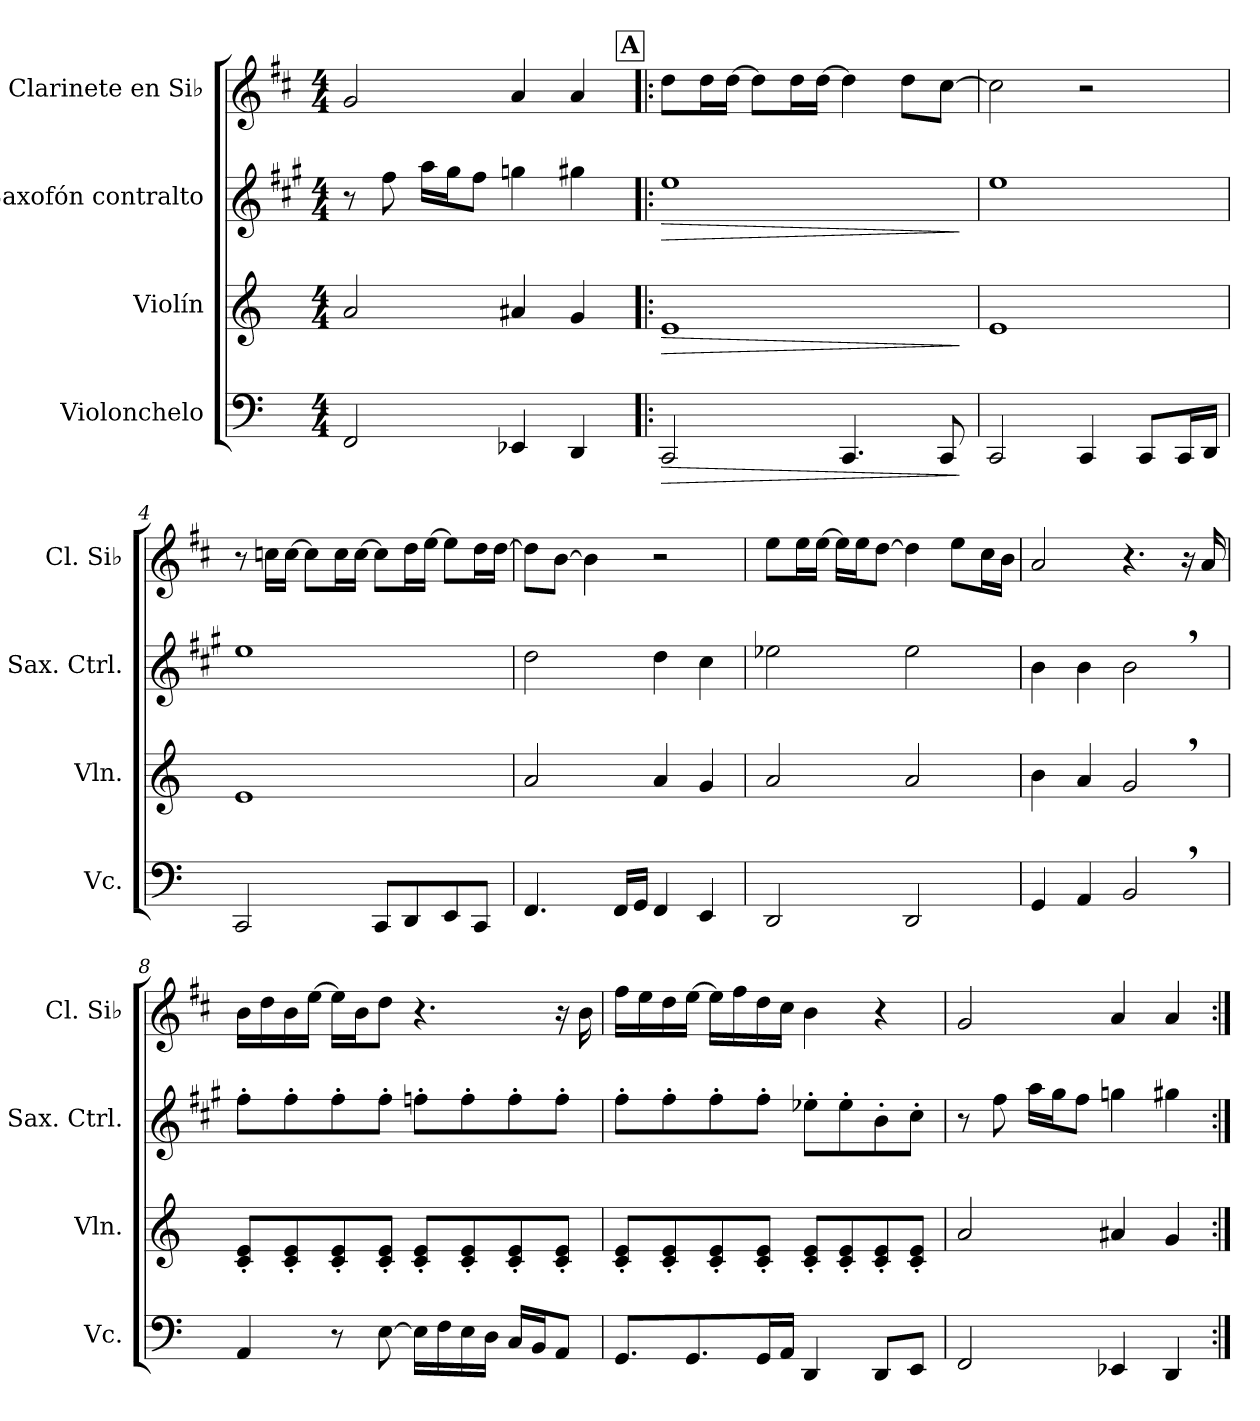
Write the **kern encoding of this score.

**kern	**dynam	**kern	**dynam	**kern	**dynam	**kern
*part4	*part4	*part3	*part3	*part2	*part2	*part1
*staff4	*staff4	*staff3	*staff3	*staff2	*staff2	*staff1
*I"Violonchelo	*	*I"Violín	*	*I"Saxofón contralto	*	*I"Clarinete en Si♭
*I'Vc.	*	*I'Vln.	*	*I'Sax. Ctrl.	*	*I'Cl. Si♭
*clefF4	*	*clefG2	*	*clefG2	*	*clefG2
*	*	*	*	*ITrd5c9	*	*ITrd1c2
*k[]	*	*k[]	*	*k[]	*	*k[]
*M4/4	*	*M4/4	*	*M4/4	*	*M4/4
*MM70	*	*MM70	*	*MM70	*	*MM70
=1	=1	=1	=1	=1	=1	=1
2FF/	.	2a/	.	8r	.	2f/
.	.	.	.	8a\	.	.
.	.	.	.	16cc\LL	.	.
.	.	.	.	16b\J	.	.
.	.	.	.	8a\J	.	.
4EE-X/	.	4a#X/	.	4b-X\	.	4g/
4DD/	.	4g/	.	4bn\	.	4g/
!!LO:REH:place=s1:a:B:fs=14:t=A
=2!|:	=2!|:	=2!|:	=2!|:	=2!|:	=2!|:	=2!|:
!	!LO:HP:b	!	!LO:HP:b	!	!LO:HP:b	!
2CC/	>	1e	>	1g	>	8cc\L
.	.	.	.	.	.	16cc\L
.	.	.	.	.	.	[16cc\JJ
.	.	.	.	.	.	8cc\L]
.	.	.	.	.	.	16cc\L
.	.	.	.	.	.	[16cc\JJ
4.CC/	.	.	.	.	.	4cc\]
.	.	.	.	.	.	8cc\L
8CC/	.	.	.	.	.	[8b\J
.	]	.	]	.	]	.
=3	=3	=3	=3	=3	=3	=3
2CC/	.	1e	.	1g	.	2b\]
4CC/	.	.	.	.	.	2r
8CC/L	.	.	.	.	.	.
16CC/L	.	.	.	.	.	.
16DD/JJ	.	.	.	.	.	.
!!LO:LB:g=z
=4	=4	=4	=4	=4	=4	=4
2CC/	.	1e	.	1g	.	8r
.	.	.	.	.	.	16b-X\LL
.	.	.	.	.	.	[16b-\JJ
.	.	.	.	.	.	8b-\L]
.	.	.	.	.	.	16b-\L
.	.	.	.	.	.	[16b-\JJ
8CC/L	.	.	.	.	.	8b-\L]
8DD/	.	.	.	.	.	16cc\L
.	.	.	.	.	.	[16dd\JJ
8EE/	.	.	.	.	.	8dd\L]
8CC/J	.	.	.	.	.	16cc\L
.	.	.	.	.	.	[16cc\JJ
=5	=5	=5	=5	=5	=5	=5
4.FF/	.	2a/	.	2f\	.	8cc\L]
.	.	.	.	.	.	[8a\J
.	.	.	.	.	.	4a\]
16FF/LL	.	.	.	.	.	.
16GG/JJ	.	.	.	.	.	.
4FF/	.	4a/	.	4f\	.	2r
4EE/	.	4g/	.	4e\	.	.
=6	=6	=6	=6	=6	=6	=6
2DD/	.	2a/	.	2g-X\	.	8dd\L
.	.	.	.	.	.	16dd\L
.	.	.	.	.	.	[16dd\JJ
.	.	.	.	.	.	16dd\LL]
.	.	.	.	.	.	16dd\J
.	.	.	.	.	.	[8cc\J
2DD/	.	2a/	.	2g-\	.	4cc\]
.	.	.	.	.	.	8dd\L
.	.	.	.	.	.	16b\L
.	.	.	.	.	.	16a\JJ
=7	=7	=7	=7	=7	=7	=7
4GG/	.	4b\	.	4d\	.	2g/
4AA/	.	4a/	.	4d\	.	.
2BB,/	.	2g,/	.	2d,\	.	4.r
.	.	.	.	.	.	16r
.	.	.	.	.	.	16g/
!!LO:LB:g=z
=8	=8	=8	=8	=8	=8	=8
4AA/	.	8c/' 8e/'L	.	8a'\L	.	16a\LL
.	.	.	.	.	.	16cc\
.	.	8c/' 8e/'	.	8a'\	.	16a\
.	.	.	.	.	.	[16dd\JJ
8r	.	8c/' 8e/'	.	8a'\	.	16dd\LL]
.	.	.	.	.	.	16a\J
[8E\	.	8c/' 8e/'J	.	8a'\J	.	8cc\J
16E\LL]	.	8c/' 8e/'L	.	8a-X'\L	.	4.r
16F\	.	.	.	.	.	.
16E\	.	8c/' 8e/'	.	8a-'\	.	.
16D\JJ	.	.	.	.	.	.
16C/LL	.	8c/' 8e/'	.	8a-'\	.	.
16BB/J	.	.	.	.	.	.
8AA/J	.	8c/' 8e/'J	.	8a-'\J	.	16r
.	.	.	.	.	.	16a\
=9	=9	=9	=9	=9	=9	=9
8.GG/L	.	8c/' 8e/'L	.	8a'\L	.	16ee\LL
.	.	.	.	.	.	16dd\
.	.	8c/' 8e/'	.	8a'\	.	16cc\
8.GG/	.	.	.	.	.	[16dd\JJ
.	.	8c/' 8e/'	.	8a'\	.	16dd\LL]
.	.	.	.	.	.	16ee\
16GG/L	.	8c/' 8e/'J	.	8a'\J	.	16cc\
16AA/JJ	.	.	.	.	.	16b\JJ
4DD/	.	8c/' 8e/'L	.	8g-X'\L	.	4a\
.	.	8c/' 8e/'	.	8g-'\	.	.
8DD/L	.	8c/' 8e/'	.	8d'\	.	4r
8EE/J	.	8c/' 8e/'J	.	8e'\J	.	.
=10	=10	=10	=10	=10	=10	=10
2FF/	.	2a/	.	8r	.	2f/
.	.	.	.	8a\	.	.
.	.	.	.	16cc\LL	.	.
.	.	.	.	16b\J	.	.
.	.	.	.	8a\J	.	.
4EE-X/	.	4a#X/	.	4b-X\	.	4g/
4DD/	.	4g/	.	4bn\	.	4g/
=:|!	=:|!	=:|!	=:|!	=:|!	=:|!	=:|!
*-	*-	*-	*-	*-	*-	*-
